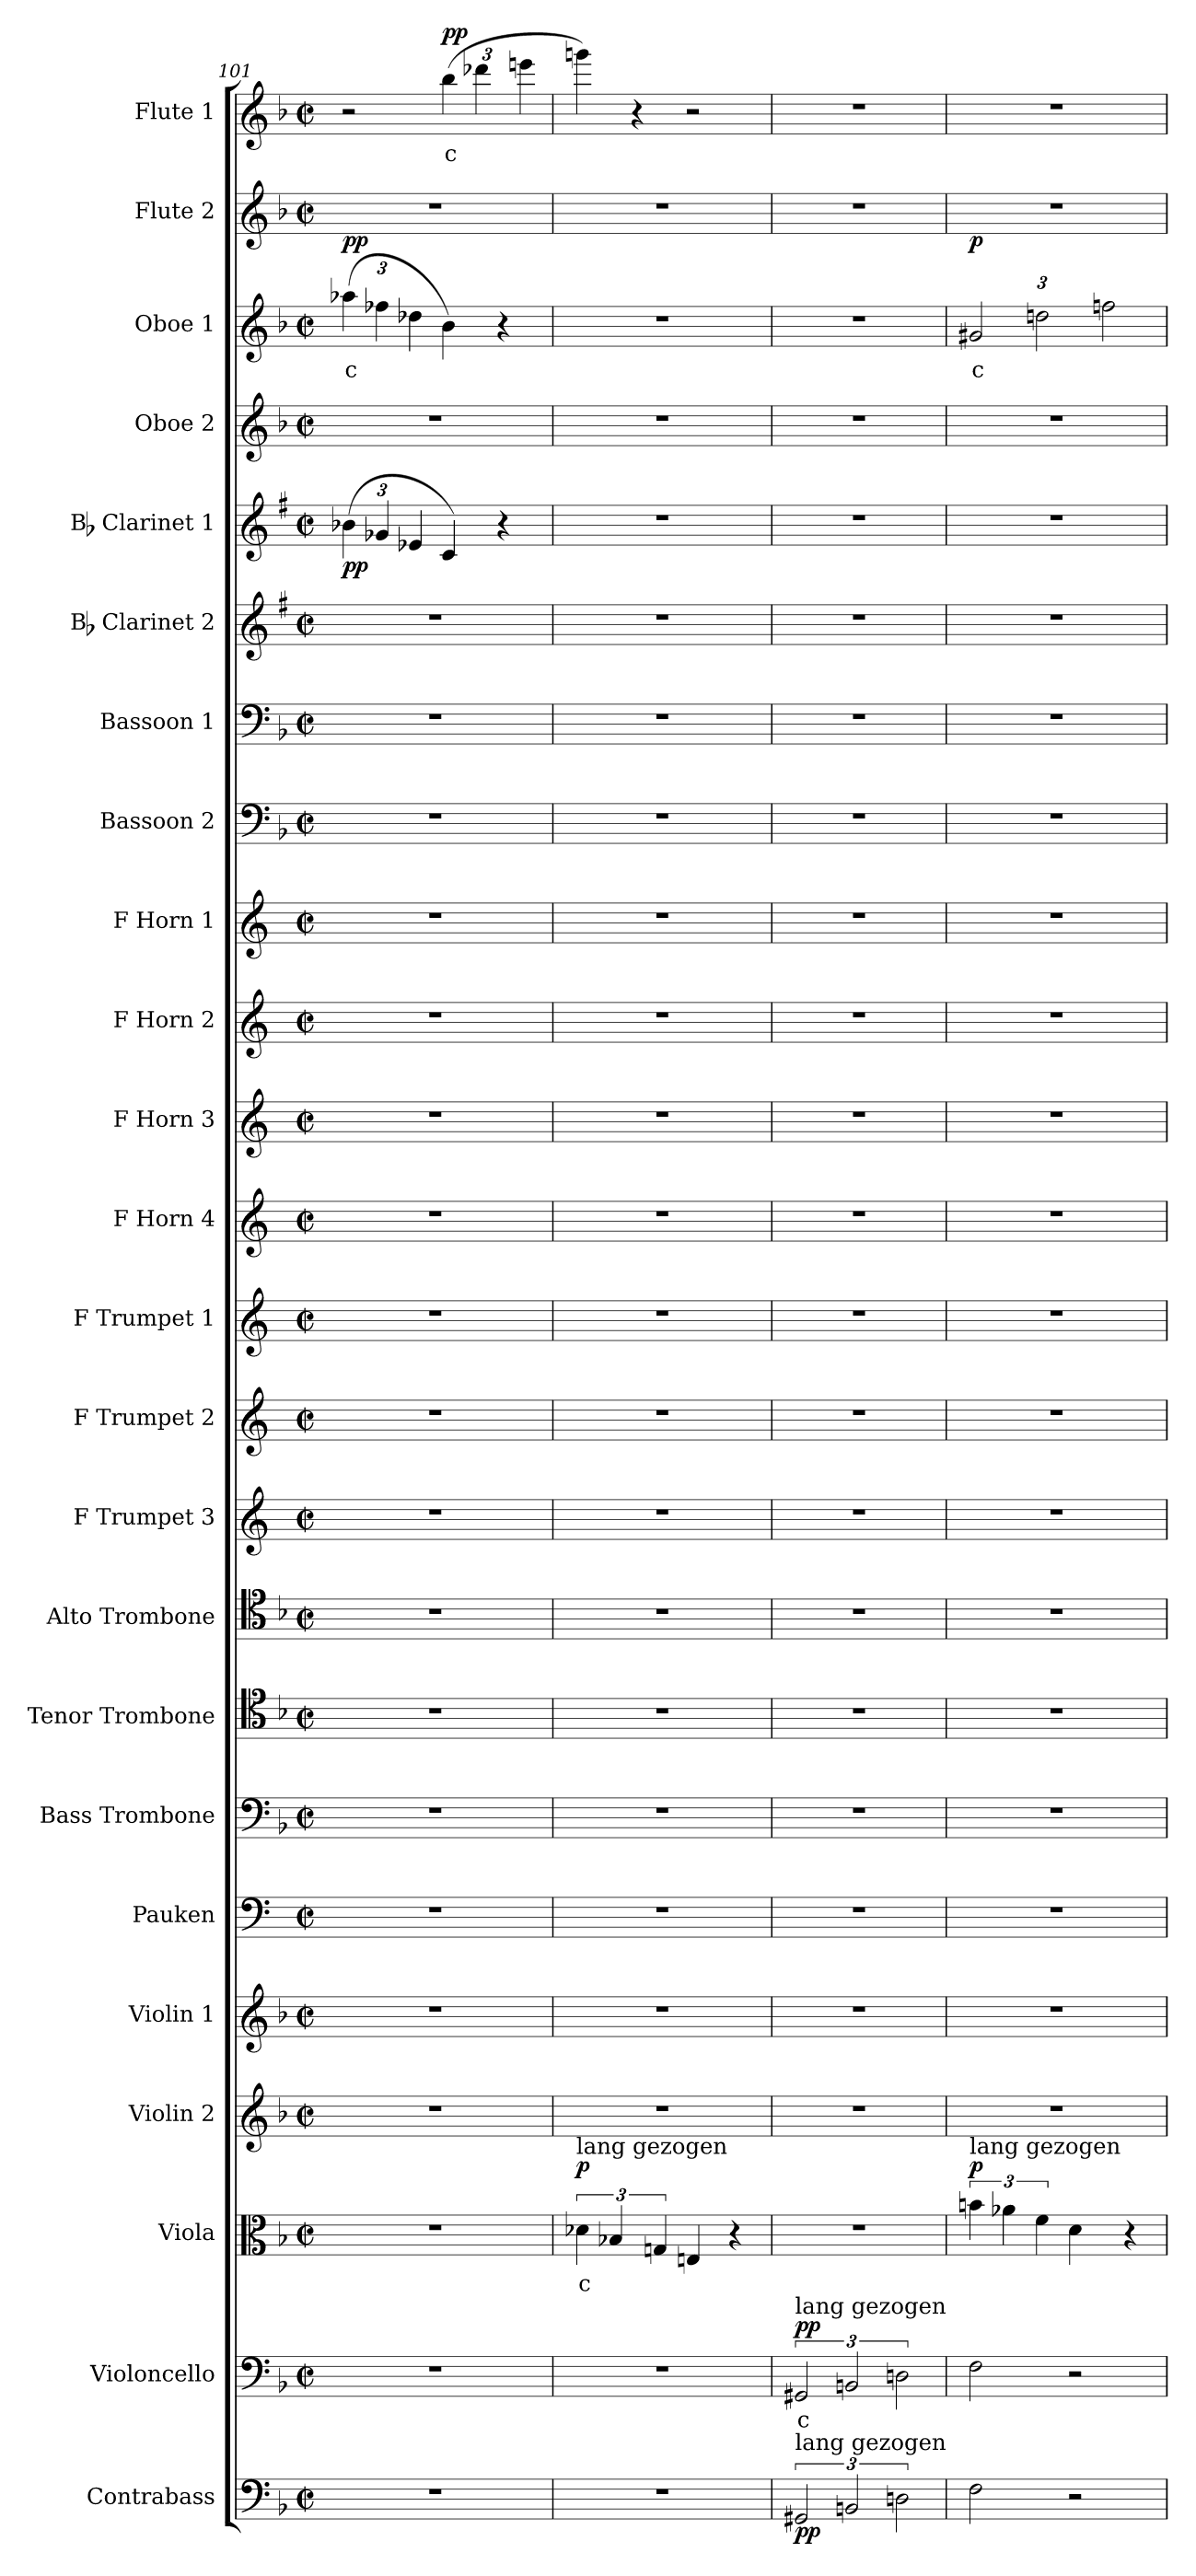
**kern	**dynam	**kern	**text	**dynam	**kern	**text	**dynam	**kern	**kern	**kern	**kern	**kern	**kern	**kern	**kern	**kern	**kern	**kern	**kern	**kern	**kern	**kern	**kern	**kern	**dynam	**kern	**kern	**text	**dynam	**kern	**kern	**text	**dynam
*part24	*part24	*part23	*part23	*part23	*part22	*part22	*part22	*part21	*part20	*part19	*part18	*part17	*part16	*part15	*part14	*part13	*part12	*part11	*part10	*part9	*part8	*part7	*part6	*part5	*part5	*part4	*part3	*part3	*part3	*part2	*part1	*part1	*part1
*staff24	*staff24	*staff23	*staff23	*staff23	*staff22	*staff22	*staff22	*staff21	*staff20	*staff19	*staff18	*staff17	*staff16	*staff15	*staff14	*staff13	*staff12	*staff11	*staff10	*staff9	*staff8	*staff7	*staff6	*staff5	*staff5	*staff4	*staff3	*staff3	*staff3	*staff2	*staff1	*staff1	*staff1
*I"Contrabass	*	*I"Violoncello	*	*	*I"Viola	*	*	*I"Violin 2	*I"Violin 1	*I"Pauken	*I"Bass Trombone	*I"Tenor Trombone	*I"Alto Trombone	*I"F Trumpet 3	*I"F Trumpet 2	*I"F Trumpet 1	*I"F Horn 4	*I"F Horn 3	*I"F Horn 2	*I"F Horn 1	*I"Bassoon 2	*I"Bassoon 1	*I"Bb Clarinet 2	*I"Bb Clarinet 1	*	*I"Oboe 2	*I"Oboe 1	*	*	*I"Flute 2	*I"Flute 1	*	*
*I'Cb	*	*I'Vc	*	*	*I'Vla	*	*	*I'Vln 2	*I'Vln 1	*I'Pk.	*I'B Trb	*I'T Trb	*I'A Trb	*I'Tpt 3	*I'Tpt 2	*I'Tpt 1	*I'Hn 4	*I'Hn 3	*I'Hn 2	*I'Hn 1	*I'Bsn 2	*I'Bsn 1	*I'Cl 2	*I'Cl 1	*	*I'Ob 2	*I'Ob 1	*	*	*I'Fl 2	*I'Fl 1	*	*
*clefF4	*	*clefF4	*	*	*clefC3	*	*	*clefG2	*clefG2	*clefF4	*clefF4	*clefC4	*clefC4	*clefG2	*clefG2	*clefG2	*clefG2	*clefG2	*clefG2	*clefG2	*clefF4	*clefF4	*clefG2	*clefG2	*	*clefG2	*clefG2	*	*	*clefG2	*clefG2	*	*
*ITrd7c12	*	*	*	*	*	*	*	*	*	*	*	*	*	*ITrd1c2	*ITrd1c2	*ITrd1c2	*ITrd4c7	*ITrd4c7	*ITrd4c7	*ITrd4c7	*	*	*ITrd1c2	*ITrd1c2	*	*	*	*	*	*	*	*	*
*k[b-]	*	*k[b-]	*	*	*k[b-]	*	*	*k[b-]	*k[b-]	*k[]	*k[b-]	*k[b-]	*k[b-]	*k[b-e-]	*k[b-e-]	*k[b-e-]	*k[b-]	*k[b-]	*k[b-]	*k[b-]	*k[b-]	*k[b-]	*k[b-]	*k[b-]	*	*k[b-]	*k[b-]	*	*	*k[b-]	*k[b-]	*	*
*M2/2	*	*M2/2	*	*	*M2/2	*	*	*M2/2	*M2/2	*M2/2	*M2/2	*M2/2	*M2/2	*M2/2	*M2/2	*M2/2	*M2/2	*M2/2	*M2/2	*M2/2	*M2/2	*M2/2	*M2/2	*M2/2	*	*M2/2	*M2/2	*	*	*M2/2	*M2/2	*	*
*met(c|)	*	*met(c|)	*	*	*met(c|)	*	*	*met(c|)	*met(c|)	*met(c|)	*met(c|)	*met(c|)	*met(c|)	*met(c|)	*met(c|)	*met(c|)	*met(c|)	*met(c|)	*met(c|)	*met(c|)	*met(c|)	*met(c|)	*met(c|)	*met(c|)	*	*met(c|)	*met(c|)	*	*	*met(c|)	*met(c|)	*	*
*	*	*	*	*	*	*	*	*	*	*	*	*	*	*	*	*	*	*	*	*	*	*	*	*Xbrackettup	*	*	*Xbrackettup	*	*	*	*	*	*
=101	=101	=101	=101	=101	=101	=101	=101	=101	=101	=101	=101	=101	=101	=101	=101	=101	=101	=101	=101	=101	=101	=101	=101	=101	=101	=101	=101	=101	=101	=101	=101	=101	=101
!	!	!	!	!	!	!	!	!	!	!	!	!	!	!	!	!	!	!	!	!	!	!	!	!	!LO:DY:b	!	!	!LO:LY:b:color=#FF0000	!LO:DY:b	!	!	!	!
1r	.	1r	.	.	1r	.	.	1r	1r	1r	1r	1r	1r	1r	1r	1r	1r	1r	1r	1r	1r	1r	1r	(6a-X\	pp	1r	(6aa-X\	c	pp	1r	2r	.	.
.	.	.	.	.	.	.	.	.	.	.	.	.	.	.	.	.	.	.	.	.	.	.	.	6f-X/	.	.	6ff-X\	.	.	.	.	.	.
.	.	.	.	.	.	.	.	.	.	.	.	.	.	.	.	.	.	.	.	.	.	.	.	6d-X/	.	.	6dd-X\	.	.	.	.	.	.
*	*	*	*	*	*	*	*	*	*	*	*	*	*	*	*	*	*	*	*	*	*	*	*	*	*	*	*	*	*	*	*Xbrackettup	*	*
!	!	!	!	!	!	!	!	!	!	!	!	!	!	!	!	!	!	!	!	!	!	!	!	!	!	!	!	!	!	!	!	!LO:LY:b:color=#FF0000	!LO:DY:b
.	.	.	.	.	.	.	.	.	.	.	.	.	.	.	.	.	.	.	.	.	.	.	.	4B-/)	.	.	4b-\)	.	.	.	(6bb-\	c	pp
.	.	.	.	.	.	.	.	.	.	.	.	.	.	.	.	.	.	.	.	.	.	.	.	.	.	.	.	.	.	.	6ddd-X\	.	.
.	.	.	.	.	.	.	.	.	.	.	.	.	.	.	.	.	.	.	.	.	.	.	.	4r	.	.	4r	.	.	.	.	.	.
.	.	.	.	.	.	.	.	.	.	.	.	.	.	.	.	.	.	.	.	.	.	.	.	.	.	.	.	.	.	.	6eeen\	.	.
=102	=102	=102	=102	=102	=102	=102	=102	=102	=102	=102	=102	=102	=102	=102	=102	=102	=102	=102	=102	=102	=102	=102	=102	=102	=102	=102	=102	=102	=102	=102	=102	=102	=102
!	!	!	!	!	!LO:TX:a:t=lang gezogen	!	!	!	!	!	!	!	!	!	!	!	!	!	!	!	!	!	!	!	!	!	!	!	!	!	!	!	!
!	!	!	!	!	!	!LO:LY:b:color=#FF0000	!LO:DY:b	!	!	!	!	!	!	!	!	!	!	!	!	!	!	!	!	!	!	!	!	!	!	!	!	!	!
1r	.	1r	.	.	6d-X\	c	p	1r	1r	1r	1r	1r	1r	1r	1r	1r	1r	1r	1r	1r	1r	1r	1r	1r	.	1r	1r	.	.	1r	4gggn\)	.	.
.	.	.	.	.	6B-X/	.	.	.	.	.	.	.	.	.	.	.	.	.	.	.	.	.	.	.	.	.	.	.	.	.	.	.	.
.	.	.	.	.	.	.	.	.	.	.	.	.	.	.	.	.	.	.	.	.	.	.	.	.	.	.	.	.	.	.	4r	.	.
.	.	.	.	.	6Gn/	.	.	.	.	.	.	.	.	.	.	.	.	.	.	.	.	.	.	.	.	.	.	.	.	.	.	.	.
.	.	.	.	.	4En/	.	.	.	.	.	.	.	.	.	.	.	.	.	.	.	.	.	.	.	.	.	.	.	.	.	2r	.	.
.	.	.	.	.	4r	.	.	.	.	.	.	.	.	.	.	.	.	.	.	.	.	.	.	.	.	.	.	.	.	.	.	.	.
=103	=103	=103	=103	=103	=103	=103	=103	=103	=103	=103	=103	=103	=103	=103	=103	=103	=103	=103	=103	=103	=103	=103	=103	=103	=103	=103	=103	=103	=103	=103	=103	=103	=103
!	!	!LO:TX:a:t=lang gezogen	!	!	!	!	!	!	!	!	!	!	!	!	!	!	!	!	!	!	!	!	!	!	!	!	!	!	!	!	!	!	!
!LO:TX:a:t=lang gezogen	!	!	!	!	!	!	!	!	!	!	!	!	!	!	!	!	!	!	!	!	!	!	!	!	!	!	!	!	!	!	!	!	!
!	!LO:DY:b	!	!LO:LY:b:color=#FF0000	!LO:DY:b	!	!	!	!	!	!	!	!	!	!	!	!	!	!	!	!	!	!	!	!	!	!	!	!	!	!	!	!	!
3GGG#X/	pp	3GG#X/	c	pp	1r	.	.	1r	1r	1r	1r	1r	1r	1r	1r	1r	1r	1r	1r	1r	1r	1r	1r	1r	.	1r	1r	.	.	1r	1r	.	.
3BBBn/	.	3BBn/	.	.	.	.	.	.	.	.	.	.	.	.	.	.	.	.	.	.	.	.	.	.	.	.	.	.	.	.	.	.	.
3DDn\	.	3Dn\	.	.	.	.	.	.	.	.	.	.	.	.	.	.	.	.	.	.	.	.	.	.	.	.	.	.	.	.	.	.	.
=104	=104	=104	=104	=104	=104	=104	=104	=104	=104	=104	=104	=104	=104	=104	=104	=104	=104	=104	=104	=104	=104	=104	=104	=104	=104	=104	=104	=104	=104	=104	=104	=104	=104
!	!	!	!	!	!LO:TX:a:t=lang gezogen	!	!	!	!	!	!	!	!	!	!	!	!	!	!	!	!	!	!	!	!	!	!	!	!	!	!	!	!
!	!	!	!	!	!	!	!LO:DY:b	!	!	!	!	!	!	!	!	!	!	!	!	!	!	!	!	!	!	!	!	!LO:LY:b:color=#FF0000	!LO:DY:b	!	!	!	!
2FF\	.	2F\	.	.	6bn\	.	p	1r	1r	1r	1r	1r	1r	1r	1r	1r	1r	1r	1r	1r	1r	1r	1r	1r	.	1r	3g#X/	c	p	1r	1r	.	.
.	.	.	.	.	6a-X\	.	.	.	.	.	.	.	.	.	.	.	.	.	.	.	.	.	.	.	.	.	.	.	.	.	.	.	.
.	.	.	.	.	6f\	.	.	.	.	.	.	.	.	.	.	.	.	.	.	.	.	.	.	.	.	.	3ddn\	.	.	.	.	.	.
2r	.	2r	.	.	4d\	.	.	.	.	.	.	.	.	.	.	.	.	.	.	.	.	.	.	.	.	.	.	.	.	.	.	.	.
.	.	.	.	.	.	.	.	.	.	.	.	.	.	.	.	.	.	.	.	.	.	.	.	.	.	.	3ffn\	.	.	.	.	.	.
.	.	.	.	.	4r	.	.	.	.	.	.	.	.	.	.	.	.	.	.	.	.	.	.	.	.	.	.	.	.	.	.	.	.
=	=	=	=	=	=	=	=	=	=	=	=	=	=	=	=	=	=	=	=	=	=	=	=	=	=	=	=	=	=	=	=	=	=
*-	*-	*-	*-	*-	*-	*-	*-	*-	*-	*-	*-	*-	*-	*-	*-	*-	*-	*-	*-	*-	*-	*-	*-	*-	*-	*-	*-	*-	*-	*-	*-	*-	*-
